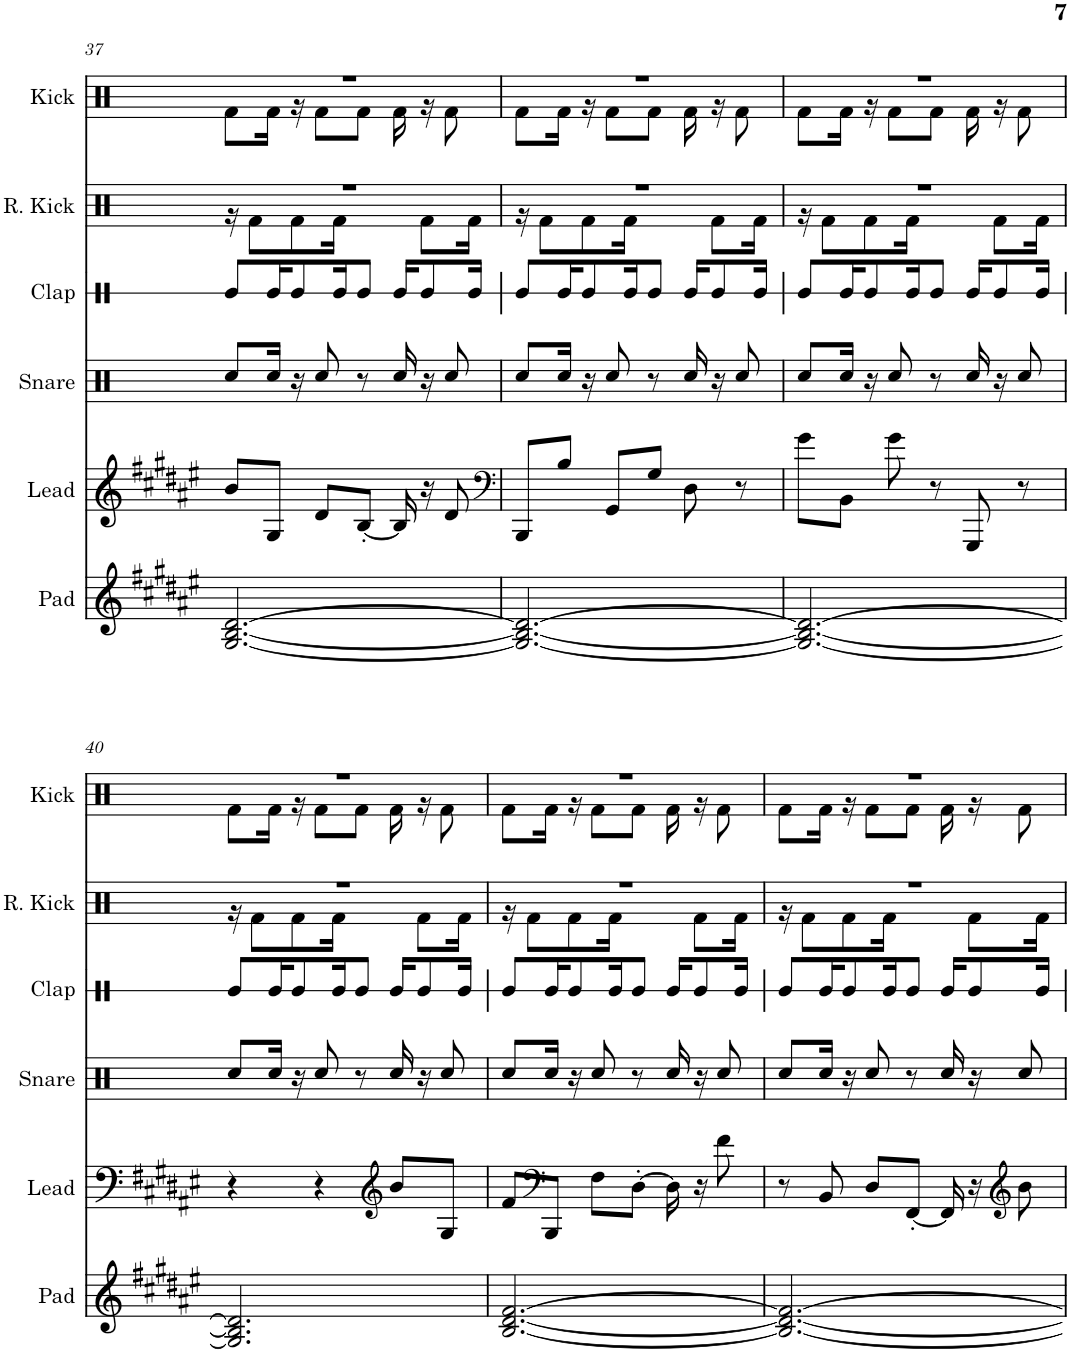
**kern	**kern	**kern	**kern	**kern	**kern
*part6	*part5	*part4	*part3	*part2	*part1
*staff6	*staff5	*staff4	*staff3	*staff2	*staff1
*I"Pad	*I"Lead	*I"Snare	*I"Clap	*I"Reverb Kick	*I"Kick
*I'Pad	*I'Lead	*I'Snare	*I'Clap	*I'R. Kick	*I'Kick
!!LO:PB:g=z
*clefG2	*clefG2	*clefX	*clefX	*clefX	*clefX
*k[f#c#g#d#a#e#]	*k[f#c#g#d#a#e#]	*k[f#c#g#d#a#e#]	*k[f#c#g#d#a#e#]	*k[f#c#g#d#a#e#]	*k[f#c#g#d#a#e#]
*M3/4	*M3/4	*M3/4	*M3/4	*M3/4	*M3/4
=37	=37	=37	=37	=37	=37
*	*	*	*	*^	*^
[2.G#/ [2.B/ [2.d#/	8b/L	8Rcc/L	8Re/L	2.r	16r	2.r	8Rf\L
.	.	.	.	.	8Rf\L	.	.
.	8G#/J	16Rcc/Jk	16Re/K	.	.	.	16Rf\Jk
.	.	16r	8Re/	.	8Rf\	.	16r
.	8d#/L	8Rcc/	.	.	.	.	8Rf\L
.	.	.	16Re/K	.	16Rf\Jk	.	.
.	[8B'/J	8r	8Re/J	.	8.ryy	.	8Rf\J
.	16B/]	16Rcc/	16Re/KL	.	.	.	16Rf\
.	16r	16r	8Re/	.	8Rf\L	.	16r
.	8d#/	8Rcc/	.	.	.	.	8Rf\
.	.	.	16Re/Jk	.	16Rf\Jk	.	.
=38	=38	=38	=38	=38	=38	=38	=38
*	*clefF4	*	*	*	*	*	*
2.G#/_ 2.B/_ 2.d#/_	8BBB/L	8Rcc/L	8Re/L	2.r	16r	2.r	8Rf\L
.	.	.	.	.	8Rf\L	.	.
.	8B/J	16Rcc/Jk	16Re/K	.	.	.	16Rf\Jk
.	.	16r	8Re/	.	8Rf\	.	16r
.	8GG#/L	8Rcc/	.	.	.	.	8Rf\L
.	.	.	16Re/K	.	16Rf\Jk	.	.
.	8G#/J	8r	8Re/J	.	8.ryy	.	8Rf\J
.	8D#\	16Rcc/	16Re/KL	.	.	.	16Rf\
.	.	16r	8Re/	.	8Rf\L	.	16r
.	8r	8Rcc/	.	.	.	.	8Rf\
.	.	.	16Re/Jk	.	16Rf\Jk	.	.
=39	=39	=39	=39	=39	=39	=39	=39
2.G#/_ 2.B/_ 2.d#/_	8g#\L	8Rcc/L	8Re/L	2.r	16r	2.r	8Rf\L
.	.	.	.	.	8Rf\L	.	.
.	8BB\J	16Rcc/Jk	16Re/K	.	.	.	16Rf\Jk
.	.	16r	8Re/	.	8Rf\	.	16r
.	8g#\	8Rcc/	.	.	.	.	8Rf\L
.	.	.	16Re/K	.	16Rf\Jk	.	.
.	8r	8r	8Re/J	.	8.ryy	.	8Rf\J
.	8GGG#/	16Rcc/	16Re/KL	.	.	.	16Rf\
.	.	16r	8Re/	.	8Rf\L	.	16r
.	8r	8Rcc/	.	.	.	.	8Rf\
.	.	.	16Re/Jk	.	16Rf\Jk	.	.
!!LO:LB:g=z	!!
=40	=40	=40	=40	=40	=40	=40	=40
2.G#/] 2.B/] 2.d#/]	4r	8Rcc/L	8Re/L	2.r	16r	2.r	8Rf\L
.	.	.	.	.	8Rf\L	.	.
.	.	16Rcc/Jk	16Re/K	.	.	.	16Rf\Jk
.	.	16r	8Re/	.	8Rf\	.	16r
.	4r	8Rcc/	.	.	.	.	8Rf\L
.	.	.	16Re/K	.	16Rf\Jk	.	.
.	.	8r	8Re/J	.	8.ryy	.	8Rf\J
*	*clefG2	*	*	*	*	*	*
.	8b/L	16Rcc/	16Re/KL	.	.	.	16Rf\
.	.	16r	8Re/	.	8Rf\L	.	16r
.	8G#/J	8Rcc/	.	.	.	.	8Rf\
.	.	.	16Re/Jk	.	16Rf\Jk	.	.
=41	=41	=41	=41	=41	=41	=41	=41
[2.B/ [2.d#/ [2.f#/	8f#/L	8Rcc/L	8Re/L	2.r	16r	2.r	8Rf\L
.	.	.	.	.	8Rf\L	.	.
*	*clefF4	*	*	*	*	*	*
.	8BBB/J	16Rcc/Jk	16Re/K	.	.	.	16Rf\Jk
.	.	16r	8Re/	.	8Rf\	.	16r
.	8F#\L	8Rcc/	.	.	.	.	8Rf\L
.	.	.	16Re/K	.	16Rf\Jk	.	.
.	[8D#'\J	8r	8Re/J	.	8.ryy	.	8Rf\J
.	16D#\]	16Rcc/	16Re/KL	.	.	.	16Rf\
.	16r	16r	8Re/	.	8Rf\L	.	16r
.	8f#\	8Rcc/	.	.	.	.	8Rf\
.	.	.	16Re/Jk	.	16Rf\Jk	.	.
=42	=42	=42	=42	=42	=42	=42	=42
2.B/_ 2.d#/_ 2.f#/_	8r	8Rcc/L	8Re/L	2.r	16r	2.r	8Rf\L
.	.	.	.	.	8Rf\L	.	.
.	8BB/	16Rcc/Jk	16Re/K	.	.	.	16Rf\Jk
.	.	16r	8Re/	.	8Rf\	.	16r
.	8D#/L	8Rcc/	.	.	.	.	8Rf\L
.	.	.	16Re/K	.	16Rf\Jk	.	.
.	[8FF#'/J	8r	8Re/J	.	8.ryy	.	8Rf\J
.	16FF#/]	16Rcc/	16Re/KL	.	.	.	16Rf\
.	16r	16r	8Re/	.	8Rf\L	.	16r
*	*clefG2	*	*	*	*	*	*
.	8b\	8Rcc/	.	.	.	.	8Rf\
.	.	.	16Re/Jk	.	16Rf\Jk	.	.
*	*	*	*	*v	*v	*	*
*	*	*	*	*	*v	*v
=	=	=	=	=	=
*-	*-	*-	*-	*-	*-
